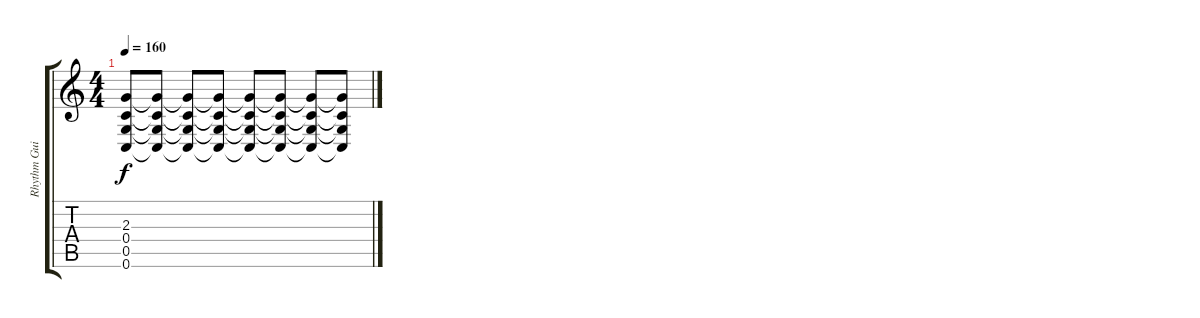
\track ("Rhythm Guitar" "Rhythm Gui") {instrument overdrivenguitar}
\staff {score tabs}
\tuning (D4 A3 F3 C3 G2 C2) {hide}
\ts (4 4)
\tempo 160
\clef g2
\ks c
(2.3{t} 0.4{t} 0.5{t} 0.6{t}).8{dy f volume 2} (2.3{t} 0.4{t} 0.5{t} 0.6{t}).8 (2.3{t} 0.4{t} 0.5{t} 0.6{t}).8{beam merge} (2.3{t} 0.4{t} 0.5{t} 0.6{t}).8 (2.3{t} 0.4{t} 0.5{t} 0.6{t}).8 (2.3{t} 0.4{t} 0.5{t} 0.6{t}).8 (2.3{t} 0.4{t} 0.5{t} 0.6{t}).8 (2.3{t} 0.4{t} 0.5{t} 0.6{t}).8
